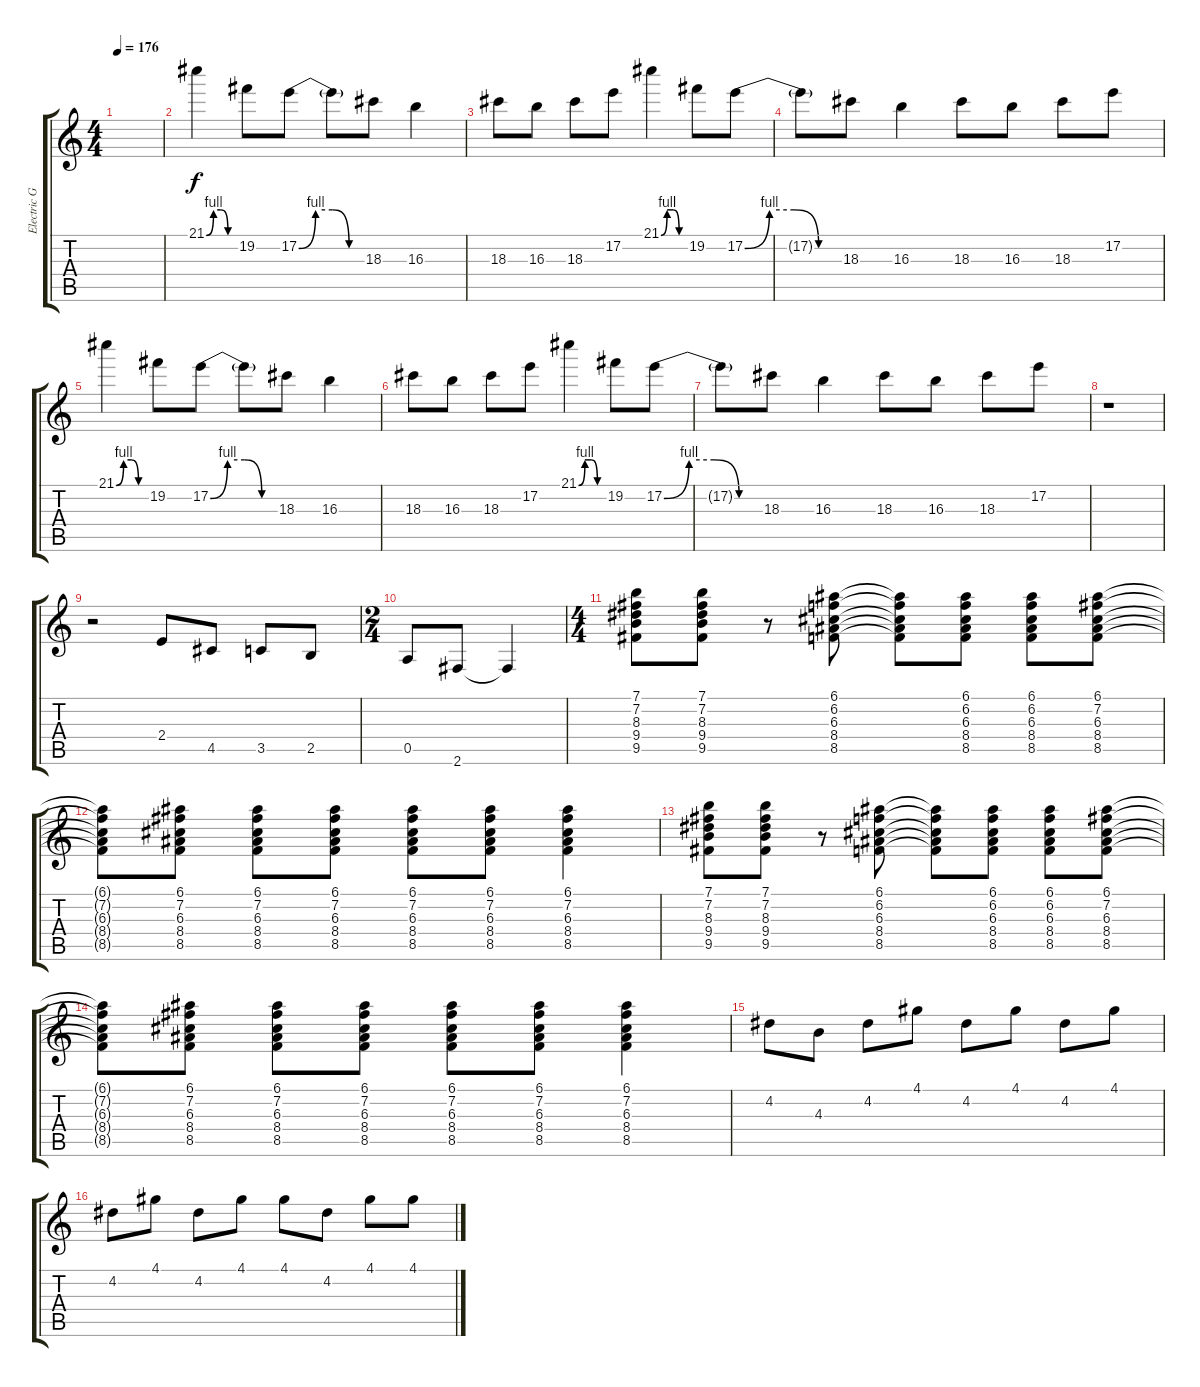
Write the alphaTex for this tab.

\track ("Electric Guitar" "Electric G") {instrument overdrivenguitar}
\staff {score tabs}
\tuning (E4 B3 G3 D3 A2 E2) {hide}
\ts (4 4)
\tempo 176
\clef g2
\ks c
|
21.1{be (custom 0 0 15 4 30 4 45 0 60 0)}.4 19.2.8 17.2{be (custom 0 0 15 4 30 4 45 0 60 0)}.8 17.2{t}.8 18.3.8 16.3.4 |
18.3.8 16.3.8 18.3.8 17.2.8 21.1{be (custom 0 0 15 4 30 4 45 0 60 0)}.4 19.2.8 17.2{be (custom 0 0 15 4 30 4 45 0 60 0)}.8 |
17.2{t}.8 18.3.8 16.3.4 18.3.8 16.3.8 18.3.8 17.2.8 |
21.1{be (custom 0 0 15 4 30 4 45 0 60 0)}.4 19.2.8 17.2{be (custom 0 0 15 4 30 4 45 0 60 0)}.8 17.2{t}.8 18.3.8 16.3.4 |
18.3.8 16.3.8 18.3.8 17.2.8 21.1{be (custom 0 0 15 4 30 4 45 0 60 0)}.4 19.2.8 17.2{be (custom 0 0 15 4 30 4 45 0 60 0)}.8 |
17.2{t}.8 18.3.8 16.3.4 18.3.8 16.3.8 18.3.8 17.2.8 |
r.1 |
r.2 2.4.8 4.5.8 3.5.8 2.5.8 |
\ts (2 4)
0.5.8 2.6.8 2.6{t}.4 |
\ts (4 4)
(7.1 7.2 8.3 9.4 9.5).8 (7.1 7.2 8.3 9.4 9.5).8 r.8 (6.1 6.2 6.3 8.4 8.5).8 (6.1{t} 6.2{t} 6.3{t} 8.4{t} 8.5{t}).8 (6.1 6.2 6.3 8.4 8.5).8 (6.1 6.2 6.3 8.4 8.5).8 (6.1 7.2 6.3 8.4 8.5).8 |
(6.1{t} 7.2{t} 6.3{t} 8.4{t} 8.5{t}).8 (6.1 7.2 6.3 8.4 8.5).8 (6.1 7.2 6.3 8.4 8.5).8 (6.1 7.2 6.3 8.4 8.5).8 (6.1 7.2 6.3 8.4 8.5).8 (6.1 7.2 6.3 8.4 8.5).8 (6.1 7.2 6.3 8.4 8.5).4 |
(7.1 7.2 8.3 9.4 9.5).8 (7.1 7.2 8.3 9.4 9.5).8 r.8 (6.1 6.2 6.3 8.4 8.5).8 (6.1{t} 6.2{t} 6.3{t} 8.4{t} 8.5{t}).8 (6.1 6.2 6.3 8.4 8.5).8 (6.1 6.2 6.3 8.4 8.5).8 (6.1 7.2 6.3 8.4 8.5).8 |
(6.1{t} 7.2{t} 6.3{t} 8.4{t} 8.5{t}).8 (6.1 7.2 6.3 8.4 8.5).8 (6.1 7.2 6.3 8.4 8.5).8 (6.1 7.2 6.3 8.4 8.5).8 (6.1 7.2 6.3 8.4 8.5).8 (6.1 7.2 6.3 8.4 8.5).8 (6.1 7.2 6.3 8.4 8.5).4 |
4.2.8 4.3.8 4.2.8 4.1.8 4.2.8 4.1.8 4.2.8 4.1.8 |
4.2.8 4.1.8 4.2.8 4.1.8 4.1.8 4.2.8 4.1.8 4.1.8
